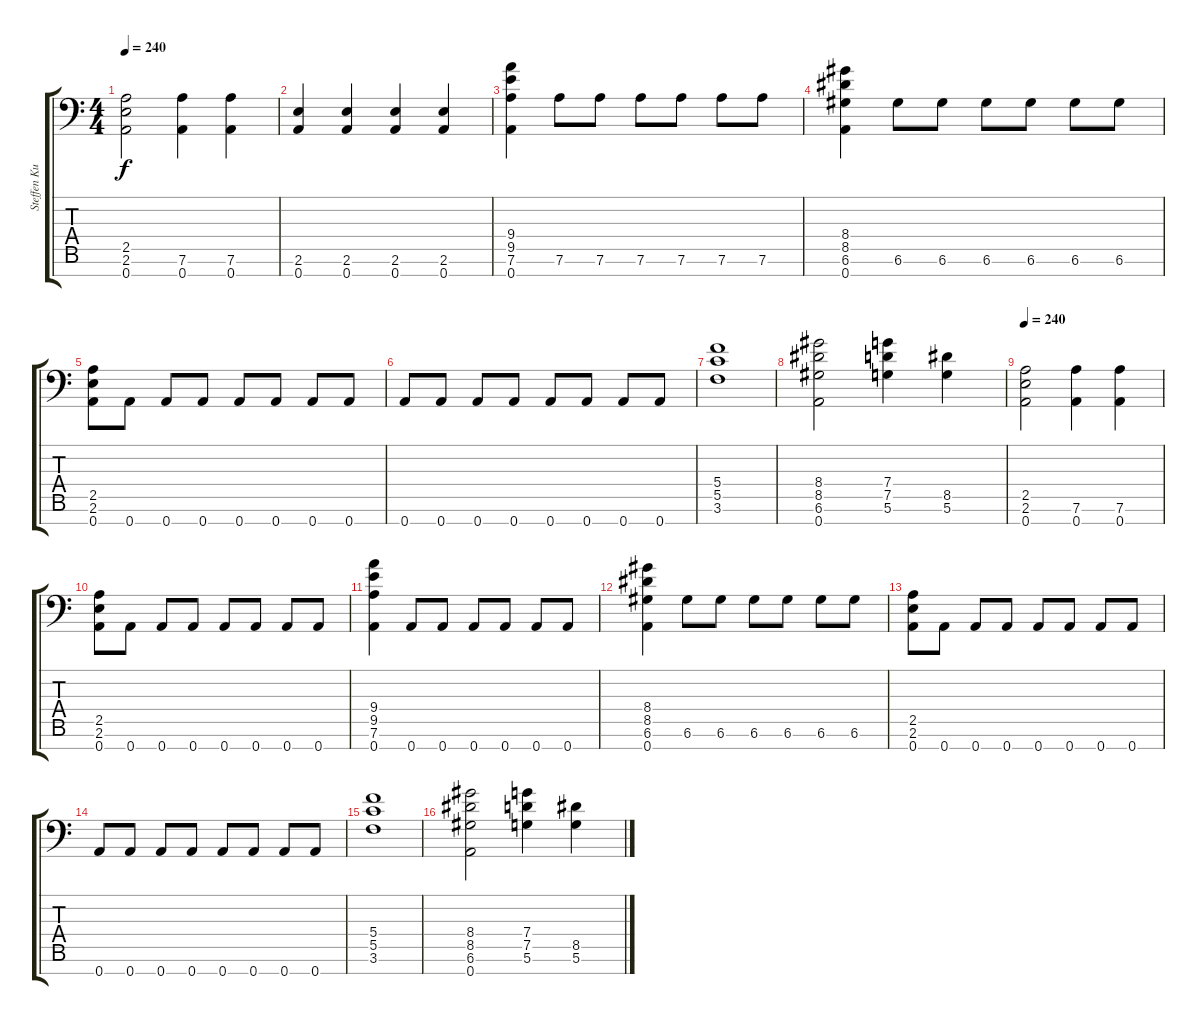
\track ("Steffen Kummerer" "Steffen Ku") {instrument distortionguitar}
\staff {score tabs}
\tuning (D4 A3 F3 C3 G2 D2 A1) {hide}
\ts (4 4)
\tempo 240
\clef f4
\ks c
(2.5 2.6 0.7).2{dy f instrument distortionguitar} (7.6 0.7).4 (7.6 0.7).4 |
(2.6 0.7).4 (2.6 0.7).4 (2.6 0.7).4 (2.6 0.7).4 |
(9.4 9.5 7.6 0.7).4 7.6.8 7.6.8 7.6.8 7.6.8 7.6.8 7.6.8 |
(8.4 8.5 6.6 0.7).4 6.6.8 6.6.8 6.6.8 6.6.8 6.6.8 6.6.8 |
(2.5 2.6 0.7).8 0.7.8 0.7.8 0.7.8 0.7.8 0.7.8 0.7.8 0.7.8 |
0.7.8 0.7.8 0.7.8 0.7.8 0.7.8 0.7.8 0.7.8 0.7.8 |
(5.4 5.5 3.6).1 |
(8.4 8.5 6.6 0.7).2 (7.4 7.5 5.6).4 (8.5 5.6).4 |
\tempo 240
(2.5 2.6 0.7).2{instrument distortionguitar} (7.6 0.7).4 (7.6 0.7).4 |
(2.5 2.6 0.7).8 0.7.8 0.7.8 0.7.8 0.7.8 0.7.8 0.7.8 0.7.8 |
(9.4 9.5 7.6 0.7).4 0.7.8 0.7.8 0.7.8 0.7.8 0.7.8 0.7.8 |
(8.4 8.5 6.6 0.7).4 6.6.8 6.6.8 6.6.8 6.6.8 6.6.8 6.6.8 |
(2.5 2.6 0.7).8 0.7.8 0.7.8 0.7.8 0.7.8 0.7.8 0.7.8 0.7.8 |
0.7.8 0.7.8 0.7.8 0.7.8 0.7.8 0.7.8 0.7.8 0.7.8 |
(5.4 5.5 3.6).1 |
(8.4 8.5 6.6 0.7).2 (7.4 7.5 5.6).4 (8.5 5.6).4
